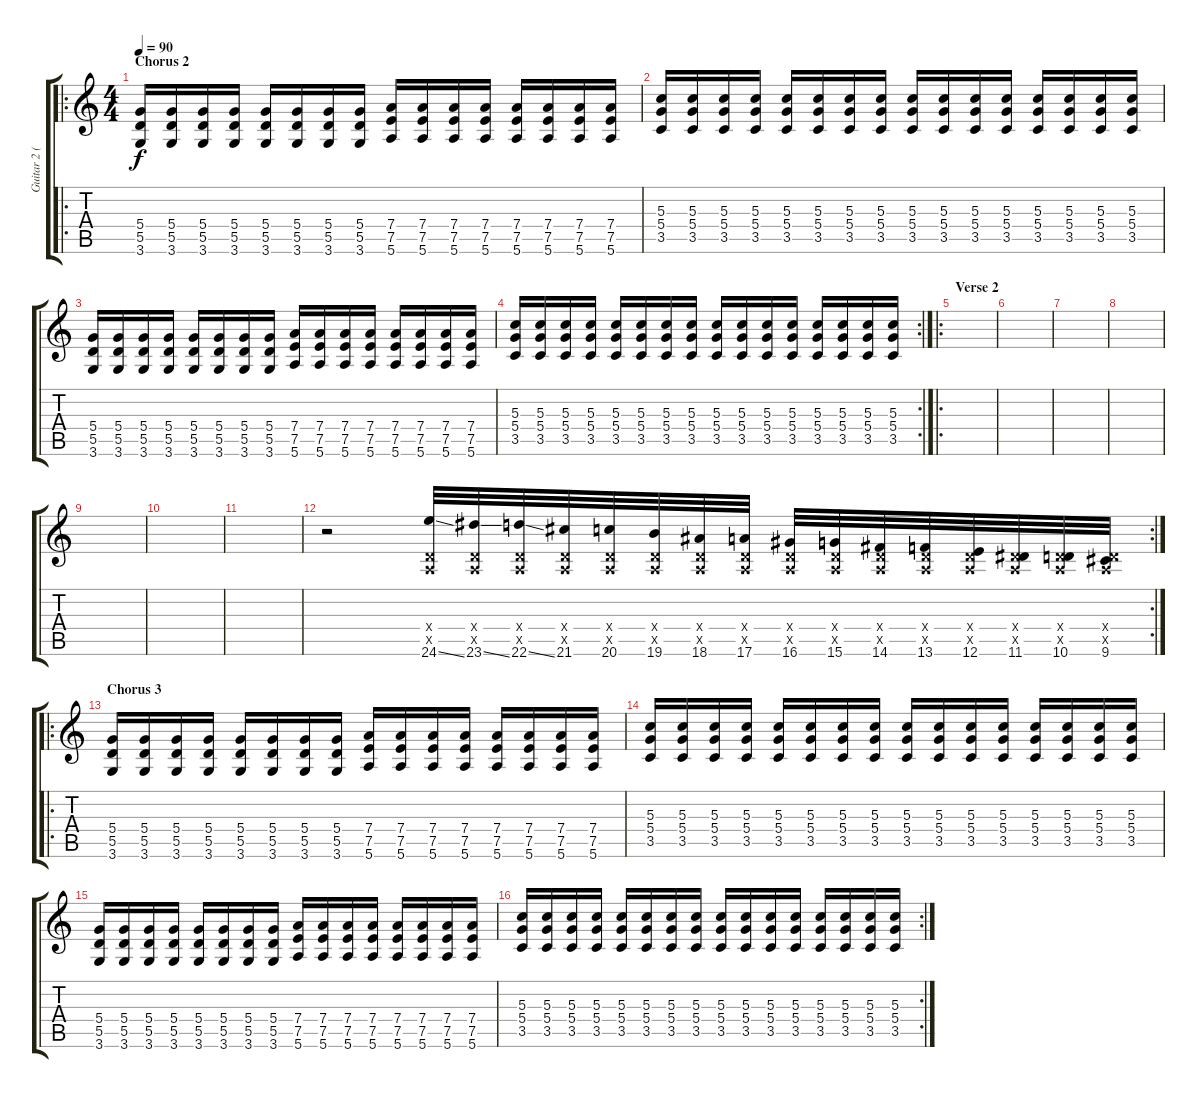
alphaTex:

\track ("Guitar 2 (distortion)" "Guitar 2 (") {instrument distortionguitar}
\staff {score tabs}
\tuning (E4 B3 G3 D3 A2 E2) {hide}
\ro
\ts (4 4)
\section ("" "Chorus 2")
\tempo 90
\clef g2
\ks c
(5.4 5.5 3.6).16{dy f} (5.4 5.5 3.6).16 (5.4 5.5 3.6).16 (5.4 5.5 3.6).16 (5.4 5.5 3.6).16 (5.4 5.5 3.6).16 (5.4 5.5 3.6).16 (5.4 5.5 3.6).16 (7.4 7.5 5.6).16 (7.4 7.5 5.6).16 (7.4 7.5 5.6).16 (7.4 7.5 5.6).16 (7.4 7.5 5.6).16 (7.4 7.5 5.6).16 (7.4 7.5 5.6).16 (7.4 7.5 5.6).16 |
(5.3 5.4 3.5).16 (5.3 5.4 3.5).16 (5.3 5.4 3.5).16 (5.3 5.4 3.5).16 (5.3 5.4 3.5).16 (5.3 5.4 3.5).16 (5.3 5.4 3.5).16 (5.3 5.4 3.5).16 (5.3 5.4 3.5).16 (5.3 5.4 3.5).16 (5.3 5.4 3.5).16 (5.3 5.4 3.5).16 (5.3 5.4 3.5).16 (5.3 5.4 3.5).16 (5.3 5.4 3.5).16 (5.3 5.4 3.5).16 |
(5.4 5.5 3.6).16 (5.4 5.5 3.6).16 (5.4 5.5 3.6).16 (5.4 5.5 3.6).16 (5.4 5.5 3.6).16 (5.4 5.5 3.6).16 (5.4 5.5 3.6).16 (5.4 5.5 3.6).16 (7.4 7.5 5.6).16 (7.4 7.5 5.6).16 (7.4 7.5 5.6).16 (7.4 7.5 5.6).16 (7.4 7.5 5.6).16 (7.4 7.5 5.6).16 (7.4 7.5 5.6).16 (7.4 7.5 5.6).16 |
\rc 2
(5.3 5.4 3.5).16 (5.3 5.4 3.5).16 (5.3 5.4 3.5).16 (5.3 5.4 3.5).16 (5.3 5.4 3.5).16 (5.3 5.4 3.5).16 (5.3 5.4 3.5).16 (5.3 5.4 3.5).16 (5.3 5.4 3.5).16 (5.3 5.4 3.5).16 (5.3 5.4 3.5).16 (5.3 5.4 3.5).16 (5.3 5.4 3.5).16 (5.3 5.4 3.5).16 (5.3 5.4 3.5).16 (5.3 5.4 3.5).16 |
\ro
\section ("" "Verse 2")
|
|
|
|
|
|
|
\rc 2
r.2 (0.4{x} 0.5{x} 24.6{ss}).32 (0.4{x} 0.5{x} 23.6{ss}).32 (0.4{x} 0.5{x} 22.6{ss}).32 (0.4{x} 0.5{x} 21.6).32 (0.4{x} 0.5{x} 20.6).32 (0.4{x} 0.5{x} 19.6).32 (0.4{x} 0.5{x} 18.6).32 (0.4{x} 0.5{x} 17.6).32 (0.4{x} 0.5{x} 16.6).32 (0.4{x} 0.5{x} 15.6).32 (0.4{x} 0.5{x} 14.6).32 (0.4{x} 0.5{x} 13.6).32 (0.4{x} 0.5{x} 12.6).32 (0.4{x} 0.5{x} 11.6).32 (0.4{x} 0.5{x} 10.6).32 (0.4{x} 0.5{x} 9.6).32 |
\ro
\section ("" "Chorus 3")
(5.4 5.5 3.6).16 (5.4 5.5 3.6).16 (5.4 5.5 3.6).16 (5.4 5.5 3.6).16 (5.4 5.5 3.6).16 (5.4 5.5 3.6).16 (5.4 5.5 3.6).16 (5.4 5.5 3.6).16 (7.4 7.5 5.6).16 (7.4 7.5 5.6).16 (7.4 7.5 5.6).16 (7.4 7.5 5.6).16 (7.4 7.5 5.6).16 (7.4 7.5 5.6).16 (7.4 7.5 5.6).16 (7.4 7.5 5.6).16 |
(5.3 5.4 3.5).16 (5.3 5.4 3.5).16 (5.3 5.4 3.5).16 (5.3 5.4 3.5).16 (5.3 5.4 3.5).16 (5.3 5.4 3.5).16 (5.3 5.4 3.5).16 (5.3 5.4 3.5).16 (5.3 5.4 3.5).16 (5.3 5.4 3.5).16 (5.3 5.4 3.5).16 (5.3 5.4 3.5).16 (5.3 5.4 3.5).16 (5.3 5.4 3.5).16 (5.3 5.4 3.5).16 (5.3 5.4 3.5).16 |
(5.4 5.5 3.6).16 (5.4 5.5 3.6).16 (5.4 5.5 3.6).16 (5.4 5.5 3.6).16 (5.4 5.5 3.6).16 (5.4 5.5 3.6).16 (5.4 5.5 3.6).16 (5.4 5.5 3.6).16 (7.4 7.5 5.6).16 (7.4 7.5 5.6).16 (7.4 7.5 5.6).16 (7.4 7.5 5.6).16 (7.4 7.5 5.6).16 (7.4 7.5 5.6).16 (7.4 7.5 5.6).16 (7.4 7.5 5.6).16 |
\rc 2
(5.3 5.4 3.5).16 (5.3 5.4 3.5).16 (5.3 5.4 3.5).16 (5.3 5.4 3.5).16 (5.3 5.4 3.5).16 (5.3 5.4 3.5).16 (5.3 5.4 3.5).16 (5.3 5.4 3.5).16 (5.3 5.4 3.5).16 (5.3 5.4 3.5).16 (5.3 5.4 3.5).16 (5.3 5.4 3.5).16 (5.3 5.4 3.5).16 (5.3 5.4 3.5).16 (5.3 5.4 3.5).16 (5.3 5.4 3.5).16
